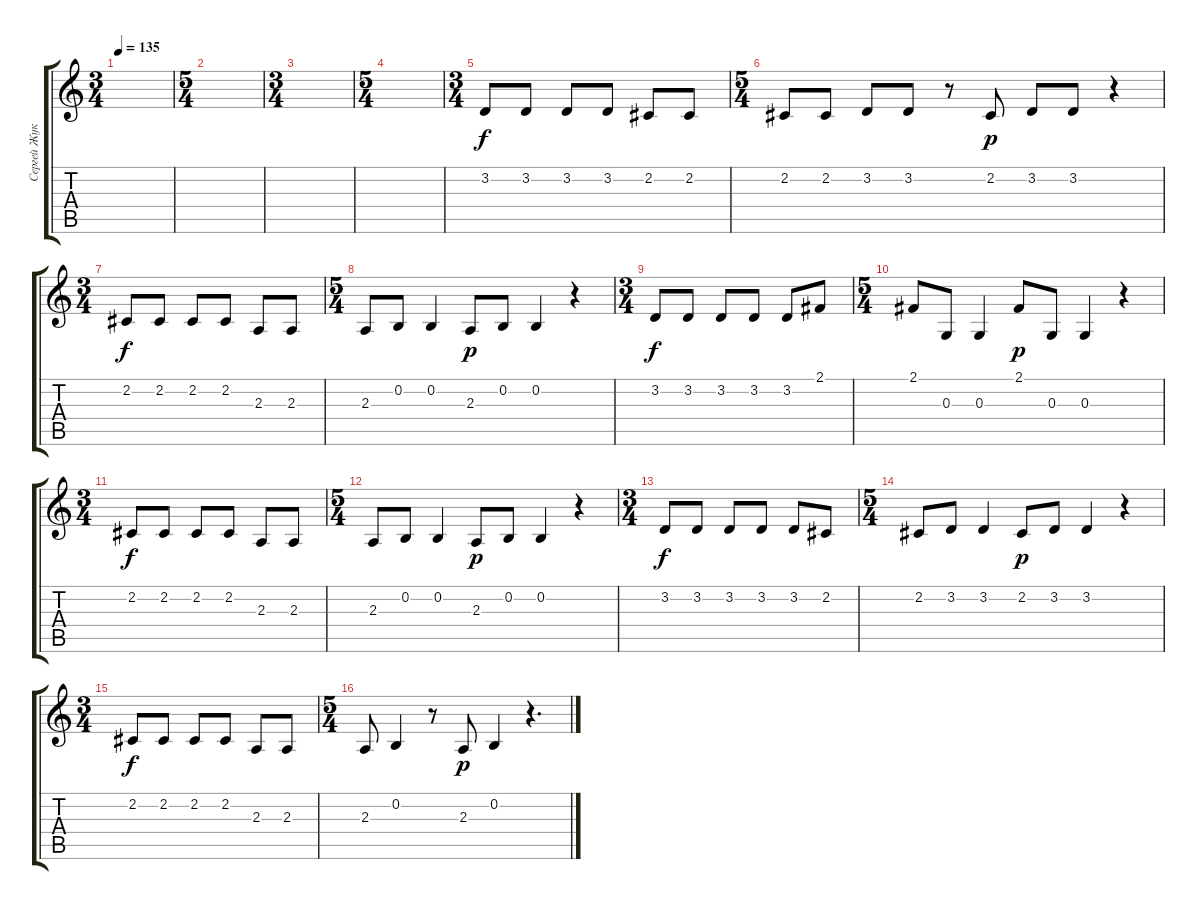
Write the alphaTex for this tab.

\track ("Сергей Жуков (вокал)" "Сергей Жук") {instrument piccolo}
\staff {score tabs}
\tuning (E4 B3 G3 D3 A2 E2) {hide}
\ts (3 4)
\tempo 135
\clef g2
\ks c
|
\ts (5 4)
|
\ts (3 4)
|
\ts (5 4)
|
\ts (3 4)
3.2.8{dy f} 3.2.8 3.2.8 3.2.8 2.2.8 2.2.8 |
\ts (5 4)
2.2.8 2.2.8 3.2.8 3.2.8 r.8 2.2.8{dy p} 3.2.8 3.2.8 r.4 |
\ts (3 4)
2.2.8{dy f} 2.2.8 2.2.8 2.2.8 2.3.8 2.3.8 |
\ts (5 4)
2.3.8 0.2.8 0.2.4 2.3.8{dy p} 0.2.8 0.2.4 r.4 |
\ts (3 4)
3.2.8{dy f} 3.2.8 3.2.8 3.2.8 3.2.8 2.1.8 |
\ts (5 4)
2.1.8 0.3.8 0.3.4 2.1.8{dy p} 0.3.8 0.3.4 r.4 |
\ts (3 4)
2.2.8{dy f} 2.2.8 2.2.8 2.2.8 2.3.8 2.3.8 |
\ts (5 4)
2.3.8 0.2.8 0.2.4 2.3.8{dy p} 0.2.8 0.2.4 r.4 |
\ts (3 4)
3.2.8{dy f} 3.2.8 3.2.8 3.2.8 3.2.8 2.2.8 |
\ts (5 4)
2.2.8 3.2.8 3.2.4 2.2.8{dy p} 3.2.8 3.2.4 r.4 |
\ts (3 4)
2.2.8{dy f} 2.2.8 2.2.8 2.2.8 2.3.8 2.3.8 |
\ts (5 4)
2.3.8 0.2.4 r.8 2.3.8{dy p} 0.2.4 r.4{d}
